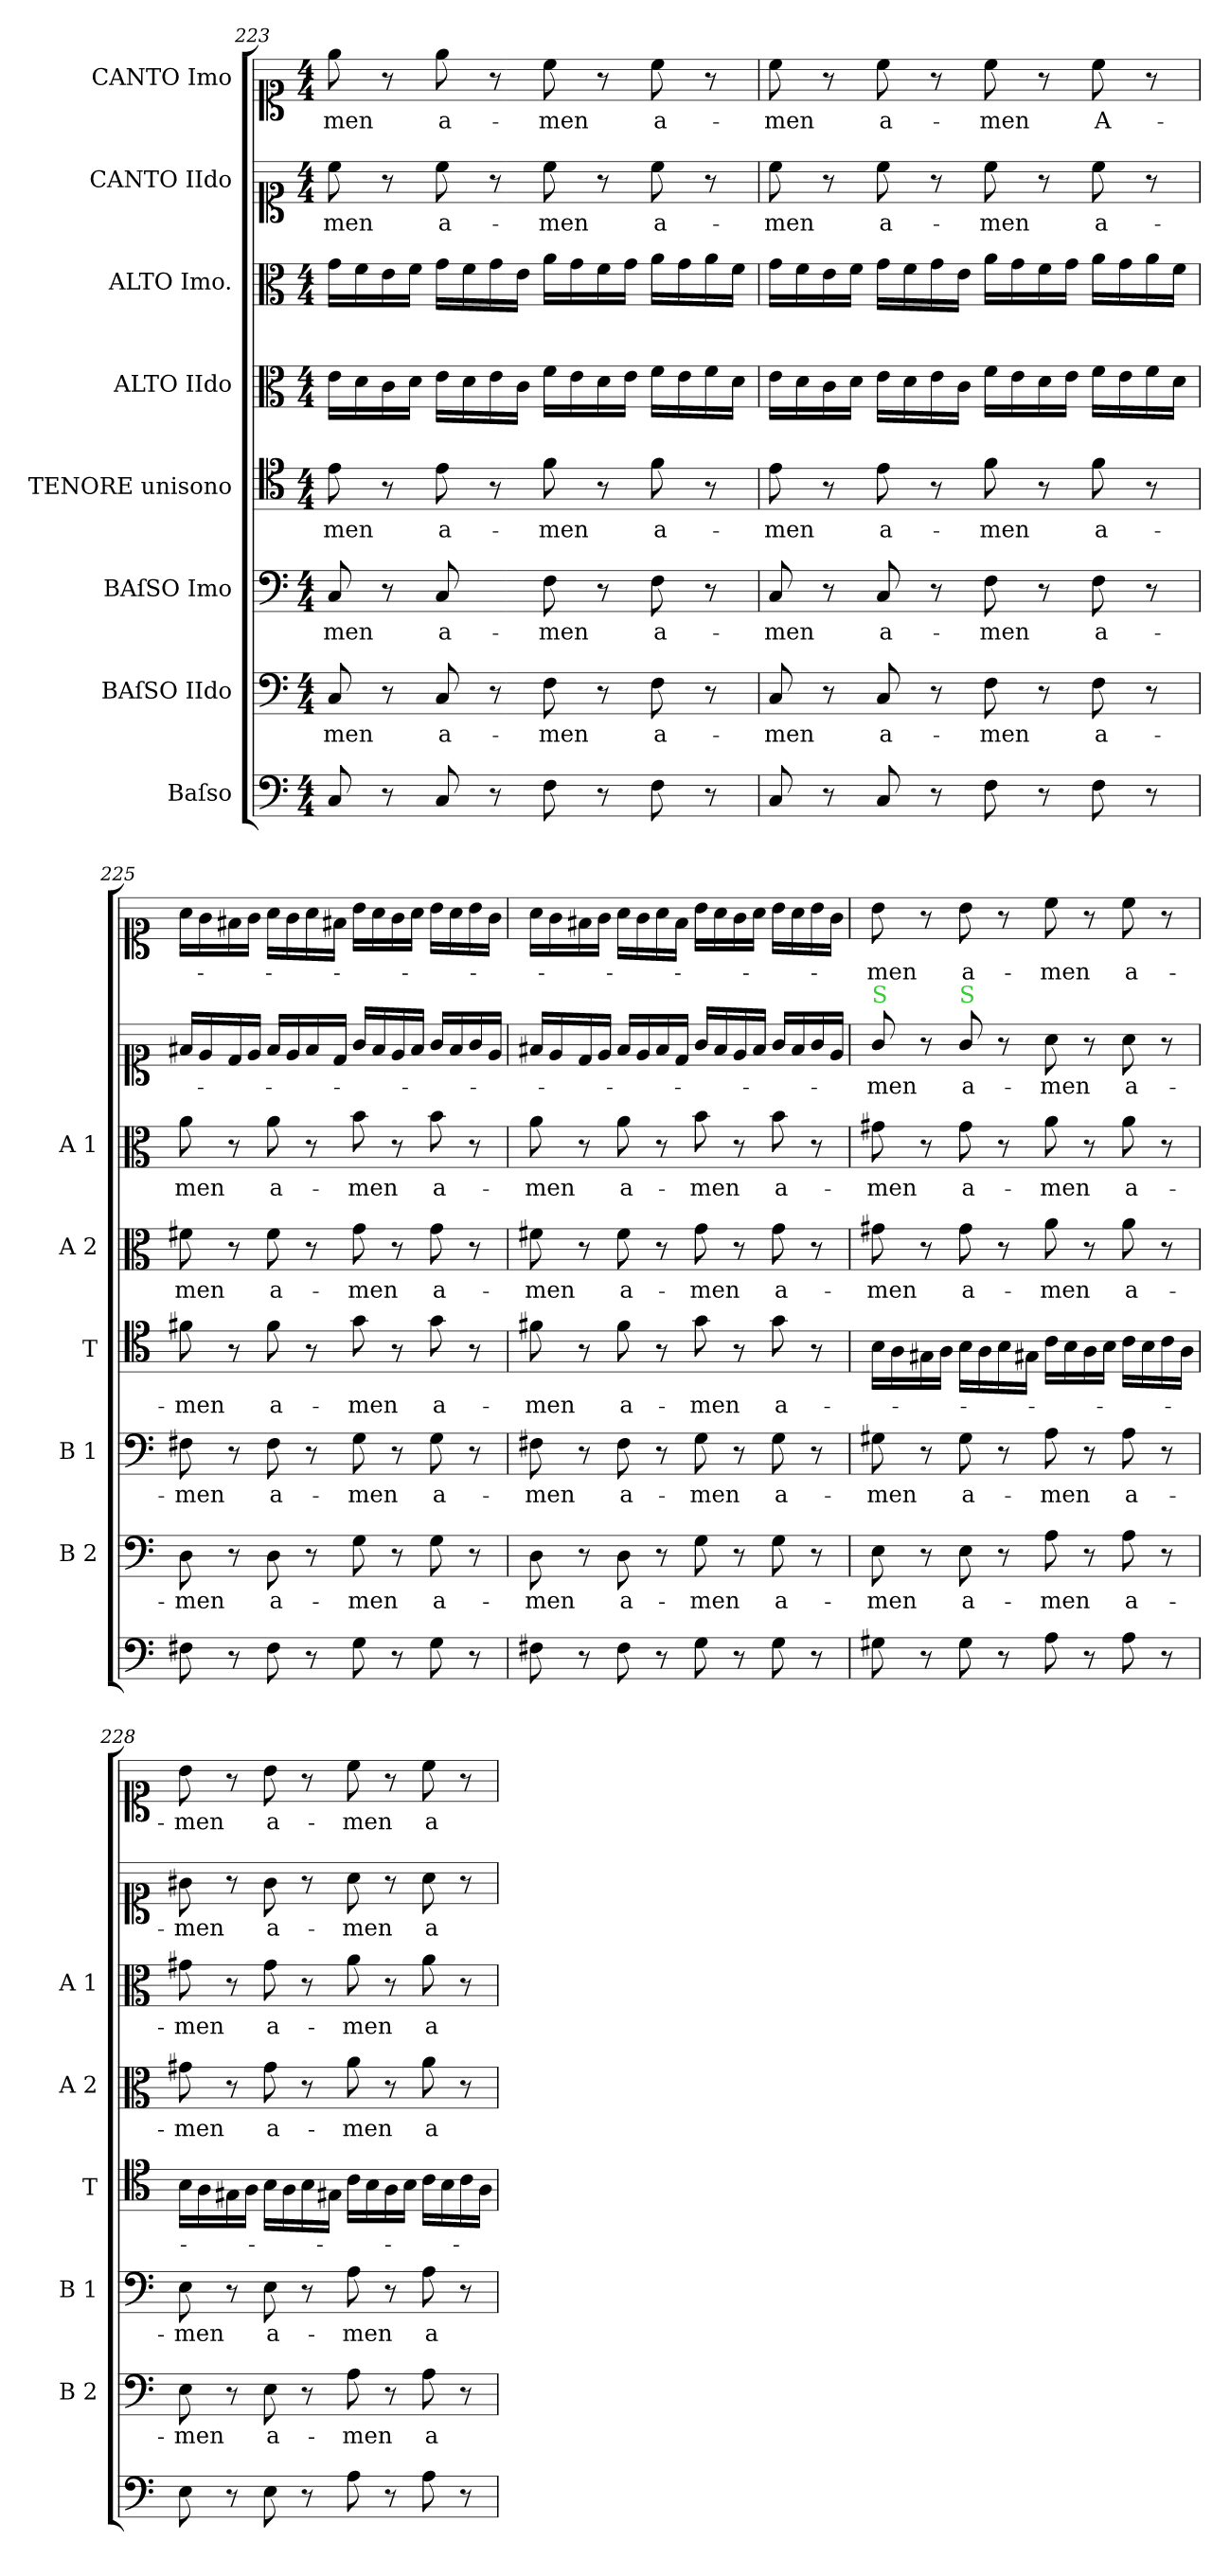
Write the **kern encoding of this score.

**kern	**kern	**text	**kern	**text	**kern	**text	**kern	**text	**kern	**text	**kern	**text	**kern	**text
*part8	*part7	*part7	*part6	*part6	*part5	*part5	*part4	*part4	*part3	*part3	*part2	*part2	*part1	*part1
*staff8	*staff7	*staff7	*staff6	*staff6	*staff5	*staff5	*staff4	*staff4	*staff3	*staff3	*staff2	*staff2	*staff1	*staff1
*I"Baſso	*I"BAſSO IIdo	*	*I"BAſSO Imo	*	*I"TENORE unisono	*	*I"ALTO IIdo	*	*I"ALTO Imo.	*	*I"CANTO IIdo	*	*I"CANTO Imo	*
*	*I'B 2	*	*I'B 1	*	*I'T	*	*I'A 2	*	*I'A 1	*	*	*	*	*
*clefF4	*clefF4	*	*clefF4	*	*clefC4	*	*clefC3	*	*clefC3	*	*clefC1	*	*clefC1	*
*k[]	*k[]	*	*k[]	*	*k[]	*	*k[]	*	*k[]	*	*k[]	*	*k[]	*
*C:	*C:	*	*C:	*	*C:	*	*C:	*	*C:	*	*C:	*	*C:	*
*M4/4	*M4/4	*	*M4/4	*	*M4/4	*	*M4/4	*	*M4/4	*	*M4/4	*	*M4/4	*
=223	=223	=223	=223	=223	=223	=223	=223	=223	=223	=223	=223	=223	=223	=223
!	!	!LO:LY:i	!	!LO:LY:i	!	!LO:LY:i	!	!	!	!	!	!	!	!
8C/	8C/	-men	8C/	-men	8e\	-men	16e\LL	.	16g\LL	.	8cc\	-men	8ee\	-men
.	.	.	.	.	.	.	16d\	.	16f\	.	.	.	.	.
8r	8r	.	8r	.	8r	.	16c\	.	16e\	.	8r	.	8r	.
.	.	.	.	.	.	.	16d\JJ	.	16f\JJ	.	.	.	.	.
!	!	!LO:LY:i	!	!LO:LY:i	!	!LO:LY:i	!	!	!	!	!	!	!	!
8C/	8C/	a-	8C/	a-	8e\	a-	16e\LL	.	16g\LL	.	8cc\	a-	8ee\	a-
.	.	.	.	.	.	.	16d\	.	16f\	.	.	.	.	.
8r	8r	.	8ryy	.	8r	.	16e\	.	16g\	.	8r	.	8r	.
.	.	.	.	.	.	.	16c\JJ	.	16e\JJ	.	.	.	.	.
!	!	!LO:LY:i	!	!LO:LY:i	!	!LO:LY:i	!	!	!	!	!	!	!	!
8F\	8F\	-men	8F\	-men	8f\	-men	16f\LL	.	16a\LL	.	8cc\	-men	8cc\	-men
.	.	.	.	.	.	.	16e\	.	16g\	.	.	.	.	.
8r	8r	.	8r	.	8r	.	16d\	.	16f\	.	8r	.	8r	.
.	.	.	.	.	.	.	16e\JJ	.	16g\JJ	.	.	.	.	.
!	!	!LO:LY:i	!	!LO:LY:i	!	!LO:LY:i	!	!	!	!	!	!	!	!
8F\	8F\	a-	8F\	a-	8f\	a-	16f\LL	.	16a\LL	.	8cc\	a-	8cc\	a-
.	.	.	.	.	.	.	16e\	.	16g\	.	.	.	.	.
8r	8r	.	8r	.	8r	.	16f\	.	16a\	.	8r	.	8r	.
.	.	.	.	.	.	.	16d\JJ	.	16f\JJ	.	.	.	.	.
=224	=224	=224	=224	=224	=224	=224	=224	=224	=224	=224	=224	=224	=224	=224
!	!	!LO:LY:i	!	!LO:LY:i	!	!LO:LY:i	!	!	!	!	!	!	!	!
8C/	8C/	-men	8C/	-men	8e\	-men	16e\LL	.	16g\LL	.	8cc\	-men	8cc\	-men
.	.	.	.	.	.	.	16d\	.	16f\	.	.	.	.	.
8r	8r	.	8r	.	8r	.	16c\	.	16e\	.	8r	.	8r	.
.	.	.	.	.	.	.	16d\JJ	.	16f\JJ	.	.	.	.	.
!	!	!	!	!LO:LY:i	!	!	!	!	!	!	!	!	!	!
8C/	8C/	a-	8C/	a-	8e\	a-	16e\LL	.	16g\LL	.	8cc\	a-	8cc\	a-
.	.	.	.	.	.	.	16d\	.	16f\	.	.	.	.	.
8r	8r	.	8r	.	8r	.	16e\	.	16g\	.	8r	.	8r	.
.	.	.	.	.	.	.	16c\JJ	.	16e\JJ	.	.	.	.	.
!	!	!	!	!LO:LY:i	!	!	!	!	!	!	!	!	!	!
8F\	8F\	-men	8F\	-men	8f\	-men	16f\LL	.	16a\LL	.	8cc\	-men	8cc\	-men
.	.	.	.	.	.	.	16e\	.	16g\	.	.	.	.	.
8r	8r	.	8r	.	8r	.	16d\	.	16f\	.	8r	.	8r	.
.	.	.	.	.	.	.	16e\JJ	.	16g\JJ	.	.	.	.	.
8F\	8F\	a-	8F\	a-	8f\	a-	16f\LL	.	16a\LL	.	8cc\	a-	8cc\	A-
.	.	.	.	.	.	.	16e\	.	16g\	.	.	.	.	.
8r	8r	.	8r	.	8r	.	16f\	.	16a\	.	8r	.	8r	.
.	.	.	.	.	.	.	16d\JJ	.	16f\JJ	.	.	.	.	.
=225	=225	=225	=225	=225	=225	=225	=225	=225	=225	=225	=225	=225	=225	=225
8F#X\	8D\	-men	8F#X\	-men	8f#X\	-men	8f#X\	-men	8a\	-men	16f#X/LL	.	16a\LL	.
.	.	.	.	.	.	.	.	.	.	.	16e/	.	16g\	.
8r	8r	.	8r	.	8r	.	8r	.	8r	.	16d/	.	16f#X\	.
.	.	.	.	.	.	.	.	.	.	.	16e/JJ	.	16g\JJ	.
!	!	!LO:LY:i	!	!	!	!LO:LY:i	!	!	!	!	!	!	!	!
8F#\	8D\	a-	8F#\	a-	8f#\	a-	8f#\	a-	8a\	a-	16f#/LL	.	16a\LL	.
.	.	.	.	.	.	.	.	.	.	.	16e/	.	16g\	.
8r	8r	.	8r	.	8r	.	8r	.	8r	.	16f#/	.	16a\	.
.	.	.	.	.	.	.	.	.	.	.	16d/JJ	.	16f#X\JJ	.
!	!	!LO:LY:i	!	!	!	!LO:LY:i	!	!	!	!	!	!	!	!
8G\	8G\	-men	8G\	-men	8g\	-men	8g\	-men	8b\	-men	16g/LL	.	16b\LL	.
.	.	.	.	.	.	.	.	.	.	.	16f#/	.	16a\	.
8r	8r	.	8r	.	8r	.	8r	.	8r	.	16e/	.	16g\	.
.	.	.	.	.	.	.	.	.	.	.	16f#/JJ	.	16a\JJ	.
!	!	!LO:LY:i	!	!LO:LY:i	!	!LO:LY:i	!	!LO:LY:i	!	!LO:LY:i	!	!	!	!
8G\	8G\	a-	8G\	a-	8g\	a-	8g\	a-	8b\	a-	16g/LL	.	16b\LL	.
.	.	.	.	.	.	.	.	.	.	.	16f#/	.	16a\	.
8r	8r	.	8r	.	8r	.	8r	.	8r	.	16g/	.	16b\	.
.	.	.	.	.	.	.	.	.	.	.	16e/JJ	.	16g\JJ	.
=226	=226	=226	=226	=226	=226	=226	=226	=226	=226	=226	=226	=226	=226	=226
!	!	!LO:LY:i	!	!LO:LY:i	!	!LO:LY:i	!	!LO:LY:i	!	!LO:LY:i	!	!	!	!
8F#X\	8D\	-men	8F#X\	-men	8f#X\	-men	8f#X\	-men	8a\	-men	16f#X/LL	.	16a\LL	.
.	.	.	.	.	.	.	.	.	.	.	16e/	.	16g\	.
8r	8r	.	8r	.	8r	.	8r	.	8r	.	16d/	.	16f#X\	.
.	.	.	.	.	.	.	.	.	.	.	16e/JJ	.	16g\JJ	.
!	!	!LO:LY:i	!	!LO:LY:i	!	!LO:LY:i	!	!LO:LY:i	!	!LO:LY:i	!	!	!	!
8F#\	8D\	a-	8F#\	a-	8f#\	a-	8f#\	a-	8a\	a-	16f#/LL	.	16a\LL	.
.	.	.	.	.	.	.	.	.	.	.	16e/	.	16g\	.
8r	8r	.	8r	.	8r	.	8r	.	8r	.	16f#/	.	16a\	.
.	.	.	.	.	.	.	.	.	.	.	16d/JJ	.	16f#\JJ	.
!	!	!LO:LY:i	!	!LO:LY:i	!	!LO:LY:i	!	!LO:LY:i	!	!LO:LY:i	!	!	!	!
8G\	8G\	-men	8G\	-men	8g\	-men	8g\	-men	8b\	-men	16g/LL	.	16b\LL	.
.	.	.	.	.	.	.	.	.	.	.	16f#/	.	16a\	.
8r	8r	.	8r	.	8r	.	8r	.	8r	.	16e/	.	16g\	.
.	.	.	.	.	.	.	.	.	.	.	16f#/JJ	.	16a\JJ	.
!	!	!LO:LY:i	!	!LO:LY:i	!	!	!	!LO:LY:i	!	!LO:LY:i	!	!	!	!
8G\	8G\	a-	8G\	a-	8g\	a-	8g\	a-	8b\	a-	16g/LL	.	16b\LL	.
.	.	.	.	.	.	.	.	.	.	.	16f#/	.	16a\	.
8r	8r	.	8r	.	8r	.	8r	.	8r	.	16g/	.	16b\	.
.	.	.	.	.	.	.	.	.	.	.	16e/JJ	.	16g\JJ	.
=227	=227	=227	=227	=227	=227	=227	=227	=227	=227	=227	=227	=227	=227	=227
!	!	!	!	!	!	!	!	!	!	!	!LO:TX:a:color=limegreen:t=S	!	!	!
!	!	!LO:LY:i	!	!LO:LY:i	!	!	!	!LO:LY:i	!	!LO:LY:i	!	!	!	!
8G#X\	8E\	-men	8G#X\	-men	16B\LL	.	8g#X\	-men	8g#X\	-men	8g/	-men	8b\	-men
.	.	.	.	.	16A\	.	.	.	.	.	.	.	.	.
8r	8r	.	8r	.	16G#X\	.	8r	.	8r	.	8r	.	8r	.
.	.	.	.	.	16A\JJ	.	.	.	.	.	.	.	.	.
!	!	!	!	!	!	!	!	!	!	!	!LO:TX:a:color=limegreen:t=S	!	!	!
!	!	!LO:LY:i	!	!LO:LY:i	!	!	!	!LO:LY:i	!	!	!	!	!	!
8G#\	8E\	a-	8G#\	a-	16B\LL	.	8g#\	a-	8g#\	a-	8g/	a-	8b\	a-
.	.	.	.	.	16A\	.	.	.	.	.	.	.	.	.
8r	8r	.	8r	.	16B\	.	8r	.	8r	.	8r	.	8r	.
.	.	.	.	.	16G#X\JJ	.	.	.	.	.	.	.	.	.
!	!	!LO:LY:i	!	!LO:LY:i	!	!	!	!LO:LY:i	!	!	!	!	!	!
8A\	8A\	-men	8A\	-men	16c\LL	.	8a\	-men	8a\	-men	8a\	-men	8cc\	-men
.	.	.	.	.	16B\	.	.	.	.	.	.	.	.	.
8r	8r	.	8r	.	16A\	.	8r	.	8r	.	8r	.	8r	.
.	.	.	.	.	16B\JJ	.	.	.	.	.	.	.	.	.
!	!	!LO:LY:i	!	!LO:LY:i	!	!	!	!LO:LY:i	!	!	!	!	!	!
8A\	8A\	a-	8A\	a-	16c\LL	.	8a\	a-	8a\	a-	8a\	a-	8cc\	a-
.	.	.	.	.	16B\	.	.	.	.	.	.	.	.	.
8r	8r	.	8r	.	16c\	.	8r	.	8r	.	8r	.	8r	.
.	.	.	.	.	16A\JJ	.	.	.	.	.	.	.	.	.
=228	=228	=228	=228	=228	=228	=228	=228	=228	=228	=228	=228	=228	=228	=228
!	!	!LO:LY:i	!	!LO:LY:i	!	!	!	!LO:LY:i	!	!	!	!	!	!
8E\	8E\	-men	8E\	-men	16B\LL	.	8g#X\	-men	8g#X\	-men	8g#X\	-men	8b\	-men
.	.	.	.	.	16A\	.	.	.	.	.	.	.	.	.
8r	8r	.	8r	.	16G#X\	.	8r	.	8r	.	8r	.	8r	.
.	.	.	.	.	16A\JJ	.	.	.	.	.	.	.	.	.
!	!	!LO:LY:i	!	!	!	!	!	!LO:LY:i	!	!LO:LY:i	!	!	!	!LO:LY:i
8E\	8E\	a-	8E\	a-	16B\LL	.	8g#\	a-	8g#\	a-	8g#\	a-	8b\	a-
.	.	.	.	.	16A\	.	.	.	.	.	.	.	.	.
8r	8r	.	8r	.	16B\	.	8r	.	8r	.	8r	.	8r	.
.	.	.	.	.	16G#X\JJ	.	.	.	.	.	.	.	.	.
!	!	!LO:LY:i	!	!	!	!	!	!LO:LY:i	!	!LO:LY:i	!	!	!	!LO:LY:i
8A\	8A\	-men	8A\	-men	16c\LL	.	8a\	-men	8a\	-men	8a\	-men	8cc\	-men
.	.	.	.	.	16B\	.	.	.	.	.	.	.	.	.
8r	8r	.	8r	.	16A\	.	8r	.	8r	.	8r	.	8r	.
.	.	.	.	.	16B\JJ	.	.	.	.	.	.	.	.	.
!	!	!LO:LY:i	!	!LO:LY:i	!	!	!	!	!	!LO:LY:i	!	!	!	!
8A\	8A\	a-	8A\	a-	16c\LL	.	8a\	a-	8a\	a-	8a\	a-	8cc\	a-
.	.	.	.	.	16B\	.	.	.	.	.	.	.	.	.
8r	8r	.	8r	.	16c\	.	8r	.	8r	.	8r	.	8r	.
.	.	.	.	.	16A\JJ	.	.	.	.	.	.	.	.	.
=	=	=	=	=	=	=	=	=	=	=	=	=	=	=
*-	*-	*-	*-	*-	*-	*-	*-	*-	*-	*-	*-	*-	*-	*-
